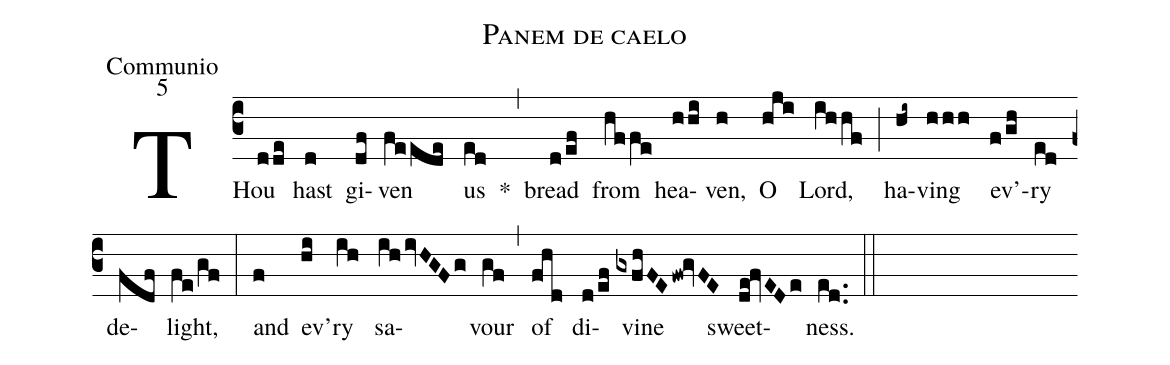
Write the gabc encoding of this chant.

name:Panem de caelo;
office-part:Communio;
mode:5;
%%
(c3) THou(dde) hast(d) gi(df)ven(feede) us(ed) *(,) bread(d/ef) from(hffe) hea(hhi)ven,(h) O(hji) Lord,(ihhf) (;) ha(hi~)ving(hhh) ev'(f/gh)ry(ed) de(fdf)light,(fe/gf) (:) and(f) ev'(hi)ry(ih) sa(ih/ivHGFg)vour(gf) (,) of(fhd) di(d/ef)vine(gxfhFE/fw!gvFE) sweet(de!fvEDe)ness.(ed..) (::)
